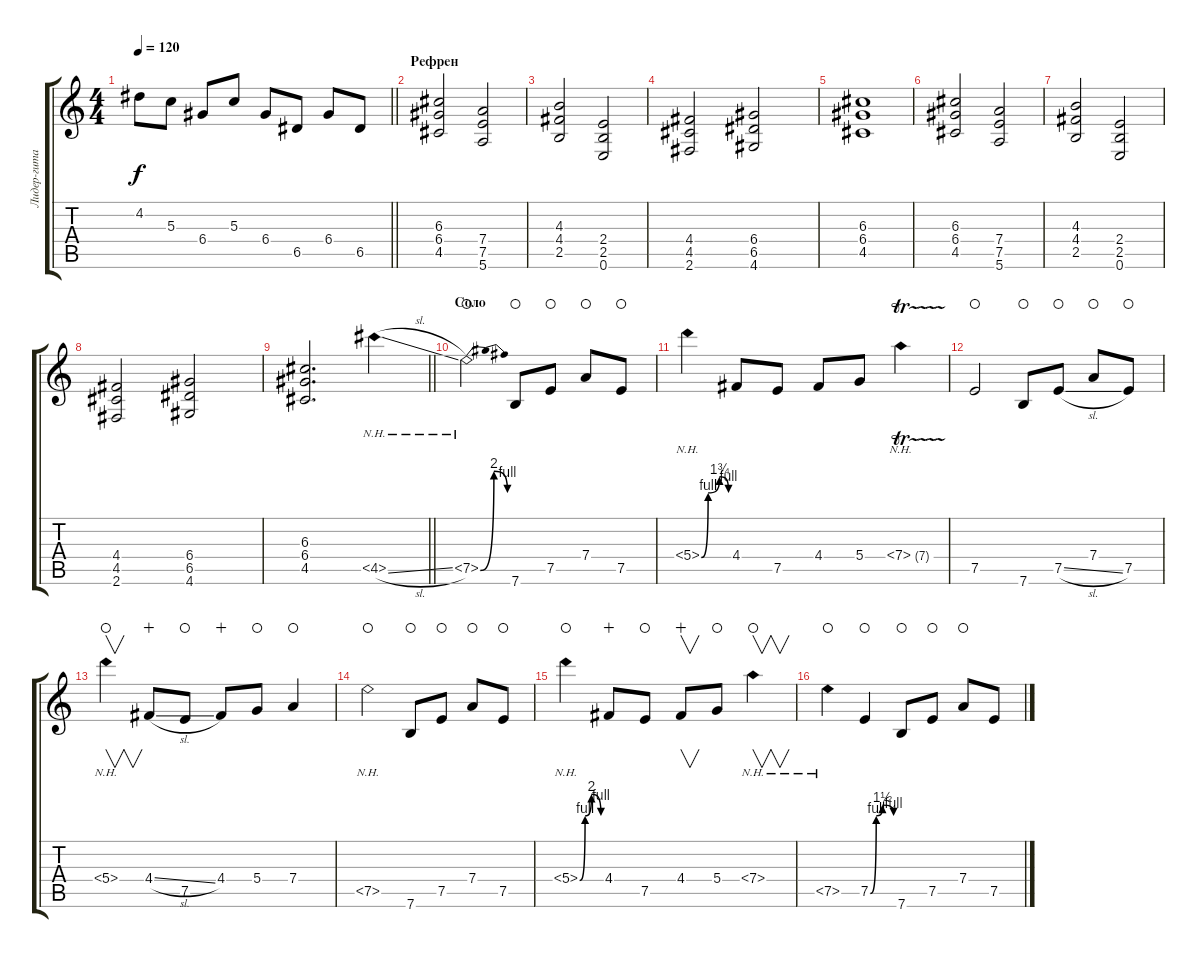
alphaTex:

\track ("Лидер-гитара 1" "Лидер-гита") {instrument distortionguitar}
\staff {score tabs}
\tuning (E4 B3 G3 D3 A2 E2) {hide}
\ts (4 4)
\tempo 120
\clef g2
\barLineRight lightlight
\ks c
4.2.8{dy f} 5.3.8 6.4.8 5.3.8 6.4.8 6.5.8 6.4.8 6.5.8 |
\section ("" "Рефрен")
(6.3 6.4 4.5).2 (7.4 7.5 5.6).2 |
(4.3 4.4 2.5).2 (2.4 2.5 0.6).2 |
(4.4 4.5 2.6).2 (6.4 6.5 4.6).2 |
(6.3 6.4 4.5).1 |
(6.3 6.4 4.5).2 (7.4 7.5 5.6).2 |
(4.3 4.4 2.5).2 (2.4 2.5 0.6).2 |
(4.4 4.5 2.6).2 (6.4 6.5 4.6).2 |
\barLineRight lightlight
(6.3 6.4 4.5).2{d} 4.5{nh sl}.4 |
\section ("" "Соло")
7.5{be (bendrelease 0 0 41 8 41 8 60 4) nh}.2{waho} 7.6.8{waho} 7.5.8{waho} 7.4.8{waho} 7.5.8{waho} |
5.4{be (custom 0 0 15 4 40 7 60 4) nh}.4 4.4.8 7.5.8 4.4.8 5.4.8 7.4{nh tr (7 16)}.4 |
7.5.2{waho} 7.6.8{waho} 7.5{sl}.8{waho} 7.4.8{waho} 7.5.8{waho} |
5.4{nh}.4{v waho} 4.4{sl}.8{wahc} 7.5.8{waho} 4.4.8{wahc} 5.4.8{waho} 7.4.4{waho} |
7.5{nh}.2{waho} 7.6.8{waho} 7.5.8{waho} 7.4.8{waho} 7.5.8{waho} |
5.4{be (custom 0 0 15 4 33 8 60 4) nh}.4{waho} 4.4.8{wahc} 7.5.8{waho} 4.4.8{v wahc} 5.4.8{waho} 7.4{nh}.4{v waho} |
7.5{nh}.4{waho} 7.5{be (custom 0 0 15 4 31 6 60 4)}.4{waho} 7.6.8{waho} 7.5.8{waho} 7.4.8{waho} 7.5.8
